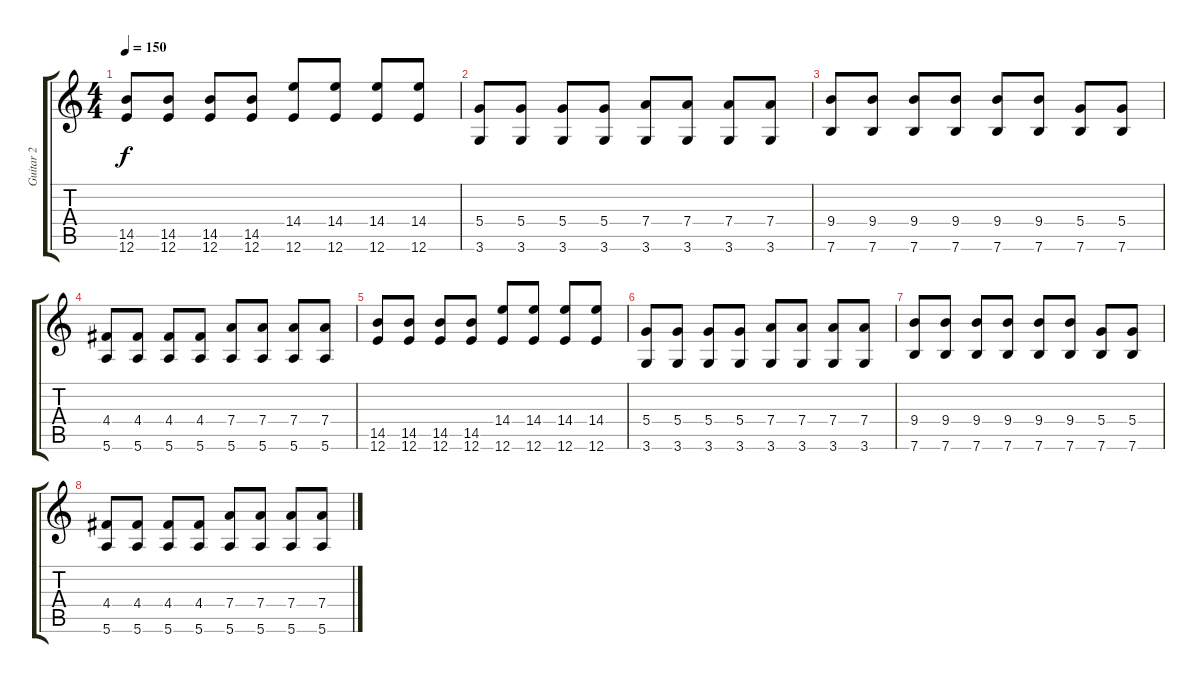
\track ("Guitar 2" "Guitar 2") {instrument distortionguitar}
\staff {score tabs}
\tuning (E4 B3 G3 D3 A2 E2) {hide}
\ts (4 4)
\tempo 150
\clef g2
\ks c
(14.5 12.6).8{dy f} (14.5 12.6).8 (14.5 12.6).8 (14.5 12.6).8 (14.4 12.6).8 (14.4 12.6).8 (14.4 12.6).8 (14.4 12.6).8 |
(5.4 3.6).8 (5.4 3.6).8 (5.4 3.6).8 (5.4 3.6).8 (7.4 3.6).8 (7.4 3.6).8 (7.4 3.6).8 (7.4 3.6).8 |
(9.4 7.6).8 (9.4 7.6).8 (9.4 7.6).8 (9.4 7.6).8 (9.4 7.6).8 (9.4 7.6).8 (5.4 7.6).8 (5.4 7.6).8 |
(4.4 5.6).8 (4.4 5.6).8 (4.4 5.6).8 (4.4 5.6).8 (7.4 5.6).8 (7.4 5.6).8 (7.4 5.6).8 (7.4 5.6).8 |
(14.5 12.6).8 (14.5 12.6).8 (14.5 12.6).8 (14.5 12.6).8 (14.4 12.6).8 (14.4 12.6).8 (14.4 12.6).8 (14.4 12.6).8 |
(5.4 3.6).8 (5.4 3.6).8 (5.4 3.6).8 (5.4 3.6).8 (7.4 3.6).8 (7.4 3.6).8 (7.4 3.6).8 (7.4 3.6).8 |
(9.4 7.6).8 (9.4 7.6).8 (9.4 7.6).8 (9.4 7.6).8 (9.4 7.6).8 (9.4 7.6).8 (5.4 7.6).8 (5.4 7.6).8 |
(4.4 5.6).8 (4.4 5.6).8 (4.4 5.6).8 (4.4 5.6).8 (7.4 5.6).8 (7.4 5.6).8 (7.4 5.6).8 (7.4 5.6).8
